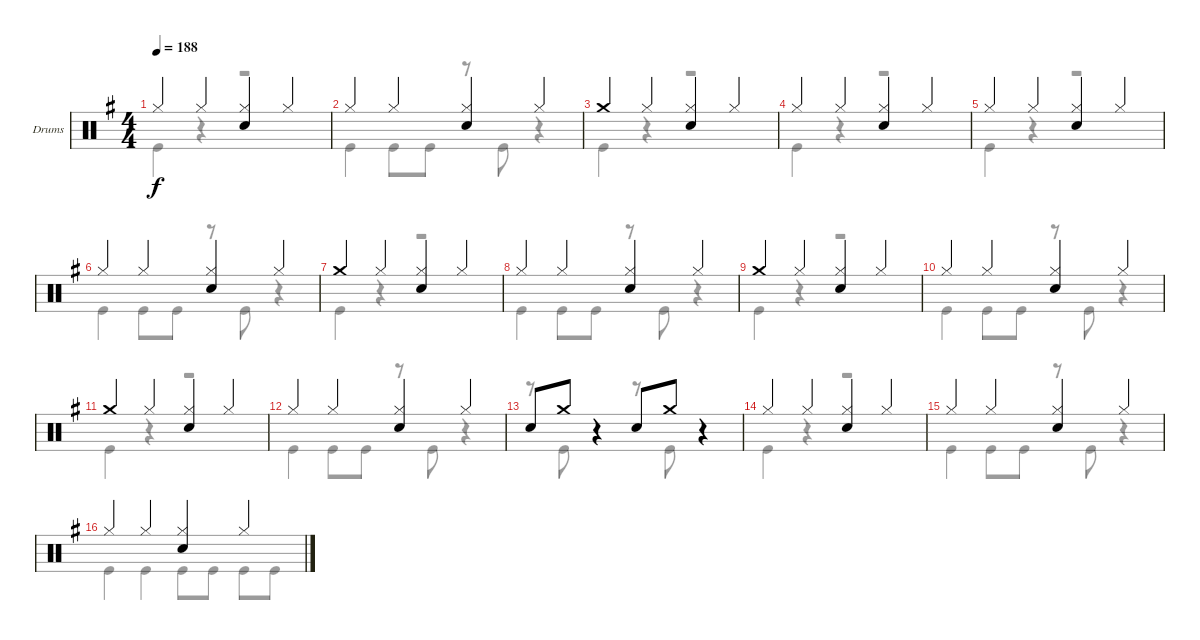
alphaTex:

\defaultSystemsLayout 4
\bracketExtendMode groupsimilarinstruments
\firstSystemTrackNameOrientation horizontal
\otherSystemsTrackNameOrientation horizontal
\track ("Lars" "Drums") {instrument percussion}
\staff {score}
\articulation defaults
\voice
\ts (4 4)
\tempo 188
\clef neutral
\ks eminor "Hi-Hat (closed)".4{dy f} "Hi-Hat (closed)".4
("Hi-Hat (closed)" "Snare (hit) 2").4 "Hi-Hat (closed)".4 |
"Hi-Hat (closed)".4 "Hi-Hat (closed)".4 ("Hi-Hat (closed)" "Snare (hit) 2").4 "Hi-Hat (closed)".4 |
"Crash medium (hit)".4 "Hi-Hat (closed)".4 ("Hi-Hat (closed)" "Snare (hit) 2").4 "Hi-Hat (closed)".4 |
"Hi-Hat (closed)".4 "Hi-Hat (closed)".4 ("Hi-Hat (closed)" "Snare (hit) 2").4 "Hi-Hat (closed)".4 |
"Hi-Hat (closed)".4 "Hi-Hat (closed)".4 ("Hi-Hat (closed)" "Snare (hit) 2").4 "Hi-Hat (closed)".4 |
"Hi-Hat (closed)".4 "Hi-Hat (closed)".4 ("Hi-Hat (closed)" "Snare (hit) 2").4 "Hi-Hat (closed)".4 |
"Crash medium (hit)".4 "Hi-Hat (closed)".4 ("Hi-Hat (closed)" "Snare (hit) 2").4 "Hi-Hat (closed)".4 |
"Hi-Hat (closed)".4 "Hi-Hat (closed)".4 ("Hi-Hat (closed)" "Snare (hit) 2").4 "Hi-Hat (closed)".4 |
"Crash medium (hit)".4 "Hi-Hat (closed)".4 ("Hi-Hat (closed)" "Snare (hit) 2").4 "Hi-Hat (closed)".4 |
"Hi-Hat (closed)".4 "Hi-Hat (closed)".4 ("Hi-Hat (closed)" "Snare (hit) 2").4 "Hi-Hat (closed)".4 |
"Crash medium (hit)".4 "Hi-Hat (closed)".4 ("Hi-Hat (closed)" "Snare (hit) 2").4 "Hi-Hat (closed)".4 |
"Hi-Hat (closed)".4 "Hi-Hat (closed)".4 ("Hi-Hat (closed)" "Snare (hit) 2").4 "Hi-Hat (closed)".4 |
"Snare (hit) 2".8 "Crash medium (hit)".8 r.4 "Snare (hit) 2".8 "Crash medium (hit)".8 r.4 |
"Hi-Hat (closed)".4 "Hi-Hat (closed)".4 ("Hi-Hat (closed)" "Snare (hit) 2").4 "Hi-Hat (closed)".4 |
"Hi-Hat (closed)".4 "Hi-Hat (closed)".4 ("Hi-Hat (closed)" "Snare (hit) 2").4 "Hi-Hat (closed)".4 |
"Hi-Hat (closed)".4 "Hi-Hat (closed)".4 ("Hi-Hat (closed)" "Snare (hit) 2").4 "Hi-Hat (closed)".4
\voice
\clef neutral
\ottava regular
\simile none
\ks eminor "Kick (hit)".4{dy f}
r.4 r.2 |
"Kick (hit)".4 "Kick (hit)".8 "Kick (hit)".8 r.8 "Kick (hit)".8 r.4 |
"Kick (hit)".4 r.4 r.2 |
"Kick (hit)".4 r.4 r.2 |
"Kick (hit)".4 r.4 r.2 |
"Kick (hit)".4 "Kick (hit)".8 "Kick (hit)".8 r.8 "Kick (hit)".8 r.4 |
"Kick (hit)".4 r.4 r.2 |
"Kick (hit)".4 "Kick (hit)".8 "Kick (hit)".8 r.8 "Kick (hit)".8 r.4 |
"Kick (hit)".4 r.4 r.2 |
"Kick (hit)".4 "Kick (hit)".8 "Kick (hit)".8 r.8 "Kick (hit)".8 r.4 |
"Kick (hit)".4 r.4 r.2 |
"Kick (hit)".4 "Kick (hit)".8 "Kick (hit)".8 r.8 "Kick (hit)".8 r.4 |
r.8 "Kick (hit)".8 r.4 r.8 "Kick (hit)".8 r.4 |
"Kick (hit)".4 r.4 r.2 |
"Kick (hit)".4 "Kick (hit)".8 "Kick (hit)".8 r.8 "Kick (hit)".8 r.4 |
"Kick (hit)".4 "Kick (hit)".4 "Kick (hit)".8 "Kick (hit)".8 "Kick (hit)".8 "Kick (hit)".8
